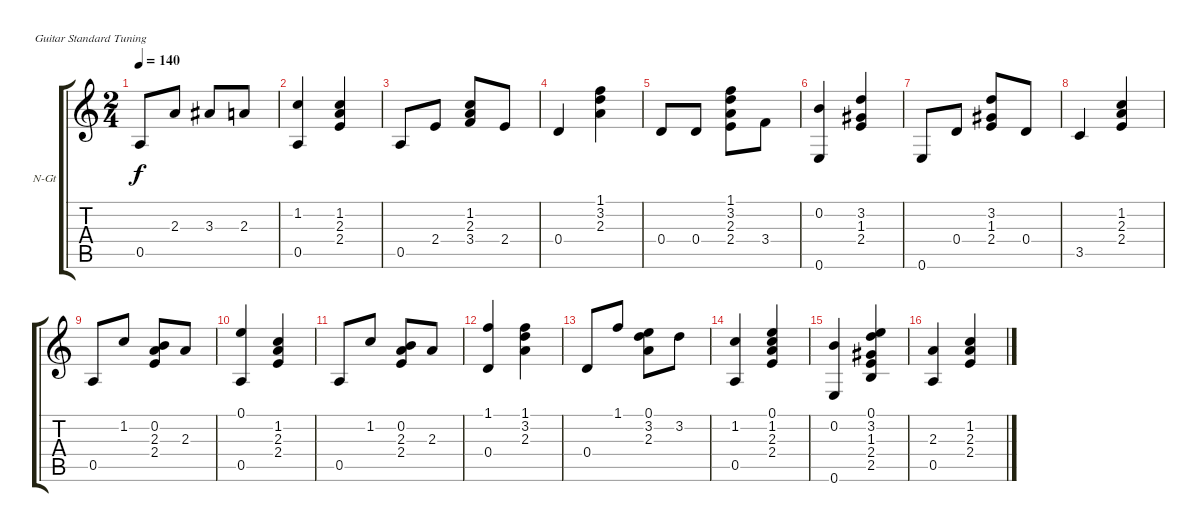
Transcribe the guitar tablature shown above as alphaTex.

\bracketExtendMode groupsimilarinstruments
\firstSystemTrackNameOrientation horizontal
\otherSystemsTrackNameOrientation horizontal
\track ("Guitar Solo" "N-Gt") {instrument acousticguitarnylon}
\staff {score tabs}
\tuning (E4 B3 G3 D3 A2 E2)
\ts (2 4)
\tempo 140
\clef g2
\ks c
0.5.8{dy f} 2.3.8 3.3.8 2.3.8 |
(1.2 0.5).4 (1.2 2.3 2.4).4 |
0.5.8 2.4.8 (1.2 2.3 3.4).8 2.4.8 |
0.4.4 (1.1 3.2 2.3).4 |
0.4.8 0.4.8 (1.1 3.2 2.3 2.4).8 3.4.8 |
(0.2 0.6).4 (3.2 1.3 2.4).4 |
0.6.8 0.4.8 (3.2 1.3 2.4).8 0.4.8 |
3.5.4 (1.2 2.3 2.4).4 |
0.5.8 1.2.8 (0.2 2.3 2.4).8 2.3.8 |
(0.1 0.5).4 (1.2 2.3 2.4).4 |
0.5.8 1.2.8 (0.2 2.3 2.4).8 2.3.8 |
(1.1 0.4).4 (1.1 3.2 2.3).4 |
0.4.8 1.1.8 (0.1 3.2 2.3).8 3.2.8 |
(1.2 0.5).4 (0.1 1.2 2.3 2.4).4 |
(0.2 0.6).4 (0.1 3.2 1.3 2.4 2.5).4 |
(2.3 0.5).4 (1.2 2.3 2.4).4
